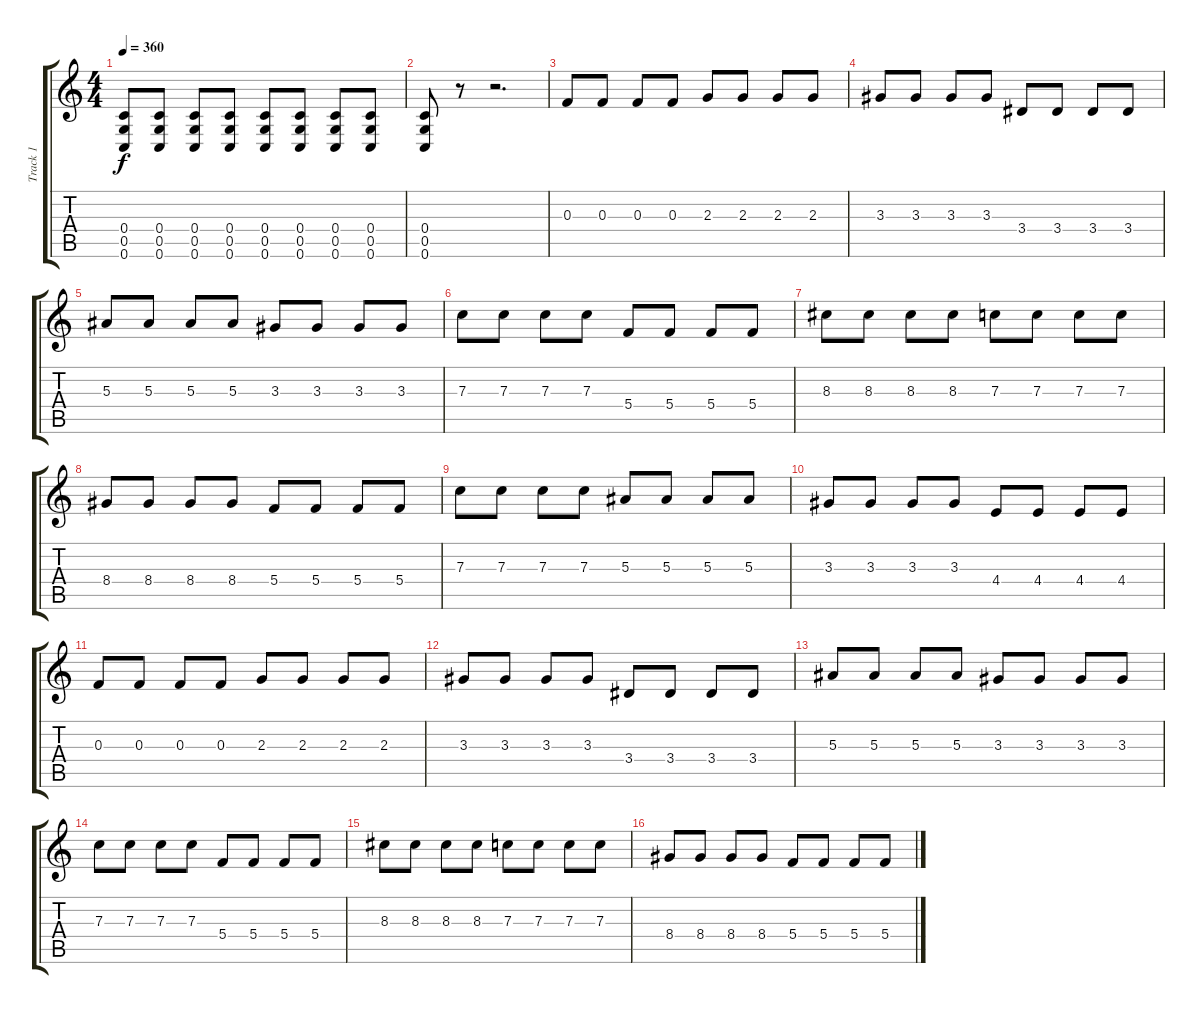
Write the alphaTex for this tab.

\track ("Track 1" "Track 1") {instrument overdrivenguitar}
\staff {score tabs}
\tuning (D4 A3 F3 C3 G2 C2) {hide}
\ts (4 4)
\tempo 360
\clef g2
\ks c
(0.4 0.5 0.6).8{dy f} (0.4 0.5 0.6).8 (0.4 0.5 0.6).8 (0.4 0.5 0.6).8 (0.4 0.5 0.6).8 (0.4 0.5 0.6).8 (0.4 0.5 0.6).8 (0.4 0.5 0.6).8 |
(0.4 0.5 0.6).8 r.8 r.2{d} |
0.3.8 0.3.8 0.3.8 0.3.8 2.3.8 2.3.8 2.3.8 2.3.8 |
3.3.8 3.3.8 3.3.8 3.3.8 3.4.8 3.4.8 3.4.8 3.4.8 |
5.3.8 5.3.8 5.3.8 5.3.8 3.3.8 3.3.8 3.3.8 3.3.8 |
7.3.8 7.3.8 7.3.8 7.3.8 5.4.8 5.4.8 5.4.8 5.4.8 |
8.3.8 8.3.8 8.3.8 8.3.8 7.3.8 7.3.8 7.3.8 7.3.8 |
8.4.8 8.4.8 8.4.8 8.4.8 5.4.8 5.4.8 5.4.8 5.4.8 |
7.3.8 7.3.8 7.3.8 7.3.8 5.3.8 5.3.8 5.3.8 5.3.8 |
3.3.8 3.3.8 3.3.8 3.3.8 4.4.8 4.4.8 4.4.8 4.4.8 |
0.3.8 0.3.8 0.3.8 0.3.8 2.3.8 2.3.8 2.3.8 2.3.8 |
3.3.8 3.3.8 3.3.8 3.3.8 3.4.8 3.4.8 3.4.8 3.4.8 |
5.3.8 5.3.8 5.3.8 5.3.8 3.3.8 3.3.8 3.3.8 3.3.8 |
7.3.8 7.3.8 7.3.8 7.3.8 5.4.8 5.4.8 5.4.8 5.4.8 |
8.3.8 8.3.8 8.3.8 8.3.8 7.3.8 7.3.8 7.3.8 7.3.8 |
8.4.8 8.4.8 8.4.8 8.4.8 5.4.8 5.4.8 5.4.8 5.4.8
